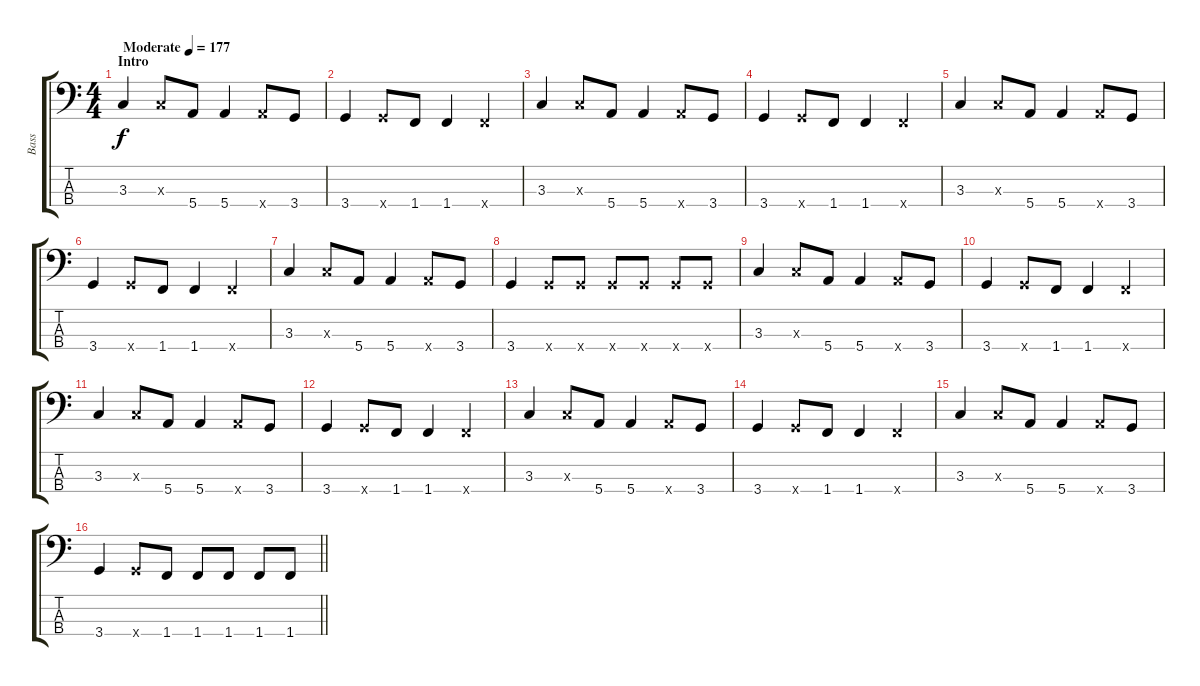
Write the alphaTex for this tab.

\track ("Bass" "Bass") {instrument electricbasspick}
\staff {score tabs}
\tuning (G2 D2 A1 E1) {hide}
\ts (4 4)
\section ("" "Intro")
\tempo (177 "Moderate")
\clef f4
\ks c
3.3.4{dy f instrument electricbasspick} 3.3{x}.8 5.4.8 5.4.4 5.4{x}.8 3.4.8 |
3.4.4 3.4{x}.8 1.4.8 1.4.4 1.4{x}.4 |
3.3.4 3.3{x}.8 5.4.8 5.4.4 5.4{x}.8 3.4.8 |
3.4.4 3.4{x}.8 1.4.8 1.4.4 1.4{x}.4 |
3.3.4 3.3{x}.8 5.4.8 5.4.4 5.4{x}.8 3.4.8 |
3.4.4 3.4{x}.8 1.4.8 1.4.4 1.4{x}.4 |
3.3.4 3.3{x}.8 5.4.8 5.4.4 5.4{x}.8 3.4.8 |
3.4.4 3.4{x}.8 3.4{x}.8 3.4{x}.8 3.4{x}.8 3.4{x}.8 3.4{x}.8 |
3.3.4 3.3{x}.8 5.4.8 5.4.4 5.4{x}.8 3.4.8 |
3.4.4 3.4{x}.8 1.4.8 1.4.4 1.4{x}.4 |
3.3.4 3.3{x}.8 5.4.8 5.4.4 5.4{x}.8 3.4.8 |
3.4.4 3.4{x}.8 1.4.8 1.4.4 1.4{x}.4 |
3.3.4 3.3{x}.8 5.4.8 5.4.4 5.4{x}.8 3.4.8 |
3.4.4 3.4{x}.8 1.4.8 1.4.4 1.4{x}.4 |
3.3.4 3.3{x}.8 5.4.8 5.4.4 5.4{x}.8 3.4.8 |
\barLineRight lightlight
3.4.4 3.4{x}.8 1.4.8 1.4.8 1.4.8 1.4.8 1.4.8
